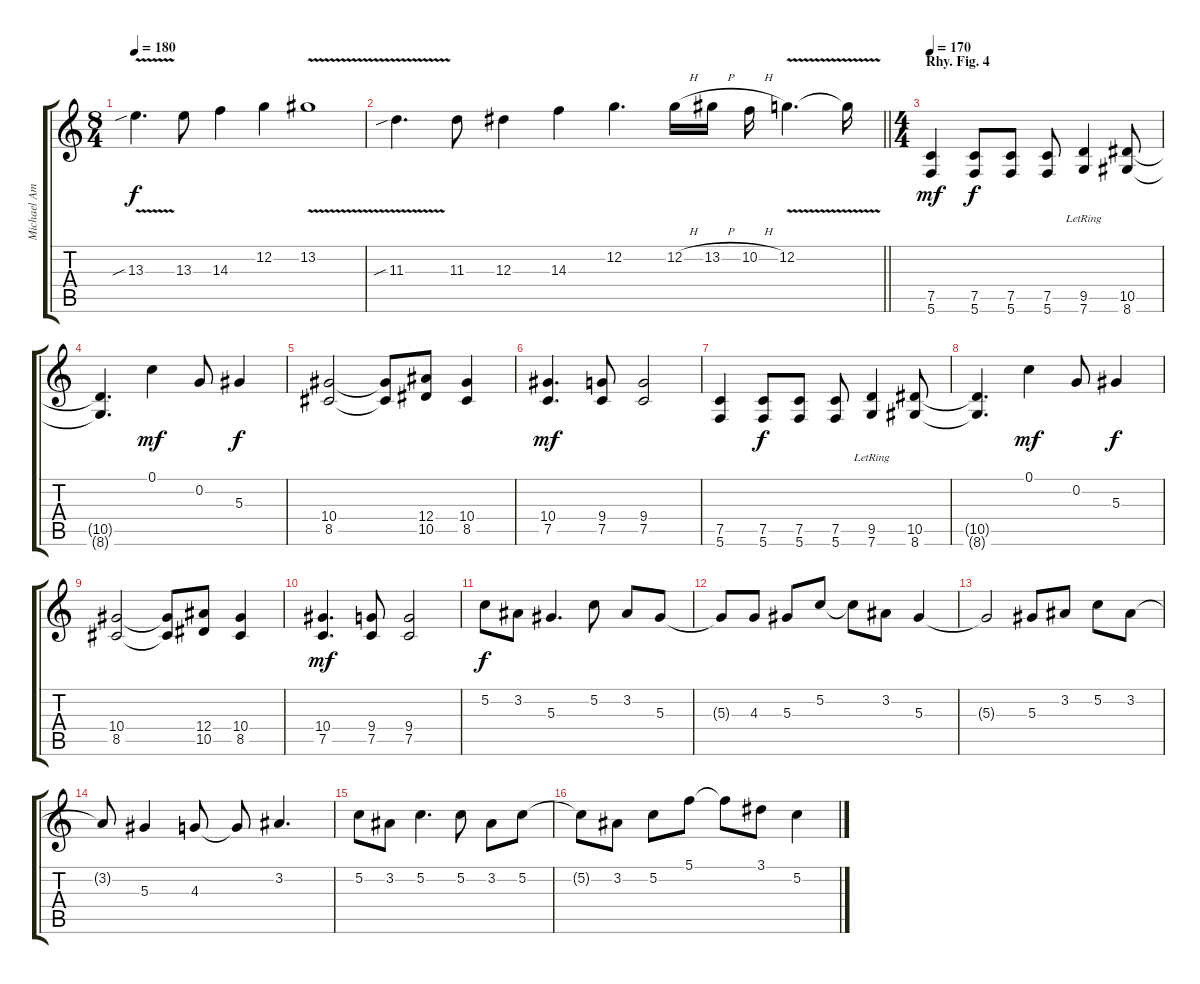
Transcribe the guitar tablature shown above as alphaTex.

\track ("Michael Amott" "Michael Am") {instrument distortionguitar}
\staff {score tabs}
\tuning (C4 G3 Eb3 Bb2 F2 C2) {hide}
\ts (8 4)
\tempo 180
\clef g2
\ks c
13.3{v sib}.4{d dy f} 13.3.8 14.3.4 12.2.4 13.2{v}.1 |
\barLineRight lightlight
11.3{v sib}.4{d} 11.3.8 12.3.4 14.3.4 12.2.4{d} 12.2{h}.16 13.2{h}.16 10.2{h}.16 12.2{v}.4{d} 12.2{t}.16 |
\ts (4 4)
\section ("" "Rhy. Fig. 4")
\tempo 170
(7.5 5.6).4{dy mf volume 15 instrument distortionguitar} (7.5 5.6).8{dy f} (7.5 5.6).8 (7.5 5.6).8 (9.5{lr} 7.6{lr}).4 (10.5 8.6).8 |
(10.5{t} 8.6{t}).4{d} 0.1.4{dy mf} 0.2.8 5.3.4{dy f} |
(10.4 8.5).2 (10.4{t} 8.5{t}).8 (12.4 10.5).8 (10.4 8.5).4 |
(10.4 7.5).4{d dy mf} (9.4 7.5).8 (9.4 7.5).2 |
(7.5 5.6).4 (7.5 5.6).8{dy f} (7.5 5.6).8 (7.5 5.6).8 (9.5{lr} 7.6{lr}).4 (10.5 8.6).8 |
(10.5{t} 8.6{t}).4{d} 0.1.4{dy mf} 0.2.8 5.3.4{dy f} |
(10.4 8.5).2 (10.4{t} 8.5{t}).8 (12.4 10.5).8 (10.4 8.5).4 |
(10.4 7.5).4{d dy mf} (9.4 7.5).8 (9.4 7.5).2 |
5.2.8{dy f} 3.2.8 5.3.4{d} 5.2.8 3.2.8 5.3.8 |
5.3{t}.8 4.3.8 5.3.8 5.2.8 5.2{t}.8 3.2.8 5.3.4 |
5.3{t}.2 5.3.8 3.2.8 5.2.8 3.2.8 |
3.2{t}.8 5.3.4 4.3.8 4.3{t}.8 3.2.4{d} |
5.2.8 3.2.8 5.2.4{d} 5.2.8 3.2.8 5.2.8 |
5.2{t}.8 3.2.8 5.2.8 5.1.8 5.1{t}.8 3.1.8 5.2.4
